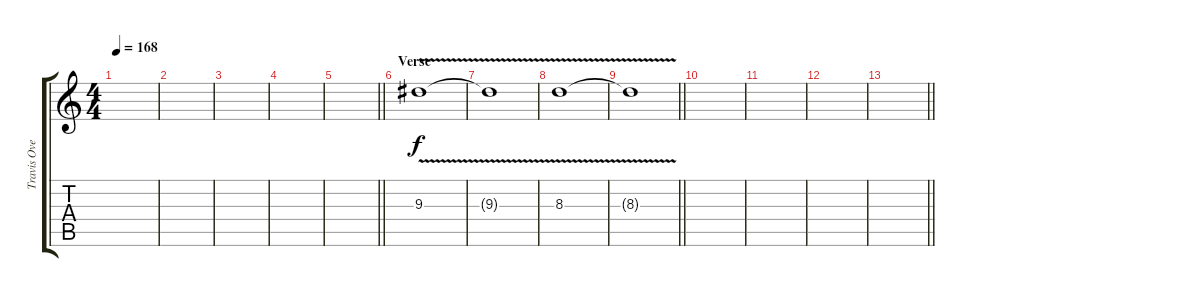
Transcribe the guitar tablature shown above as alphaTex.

\track ("Travis Overdub" "Travis Ove") {instrument overdrivenguitar}
\staff {score tabs}
\tuning (Eb4 Bb3 Gb3 Db3 Ab2 Eb2) {hide}
\ts (4 4)
\tempo 168
\clef g2
\ks c
|
|
|
|
\barLineRight lightlight
|
\section ("" "Verse")
9.3{v}.1 |
9.3{t}.1 |
8.3{v}.1 |
\barLineRight lightlight
8.3{t}.1 |
|
|
|
\barLineRight lightlight
